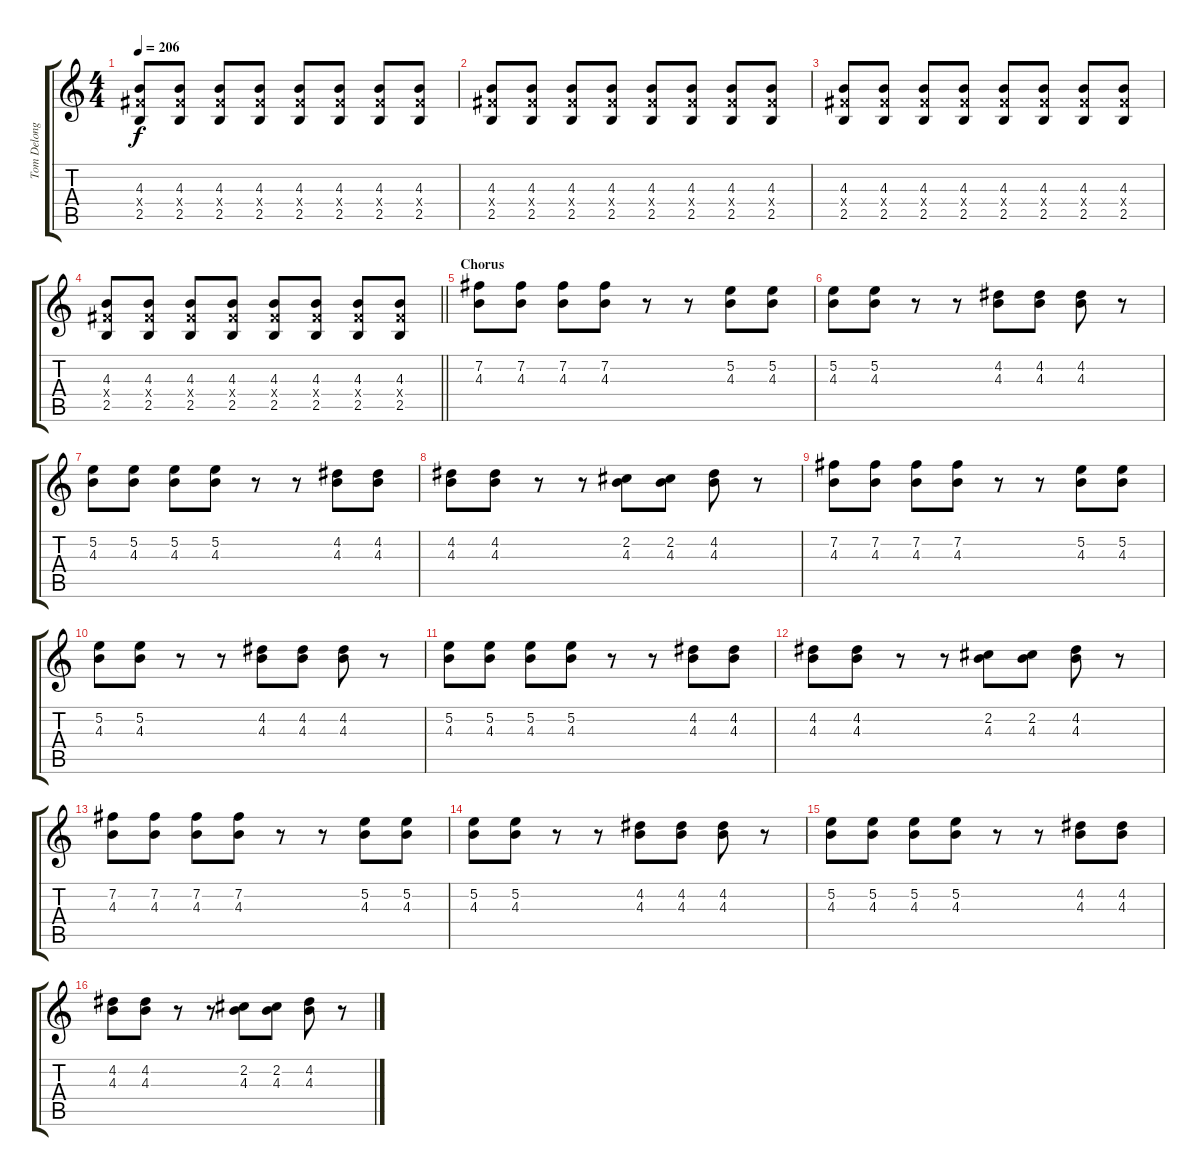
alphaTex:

\track ("Tom Delonge - Guitar" "Tom Delong") {instrument distortionguitar}
\staff {score tabs}
\tuning (E4 B3 G3 D3 A2 E2) {hide}
\ts (4 4)
\tempo 206
\clef g2
\ks c
(4.3 4.4{x} 2.5).8{dy f} (4.3 4.4{x} 2.5).8 (4.3 4.4{x} 2.5).8 (4.3 4.4{x} 2.5).8 (4.3 4.4{x} 2.5).8 (4.3 4.4{x} 2.5).8 (4.3 4.4{x} 2.5).8 (4.3 4.4{x} 2.5).8 |
(4.3 4.4{x} 2.5).8 (4.3 4.4{x} 2.5).8 (4.3 4.4{x} 2.5).8 (4.3 4.4{x} 2.5).8 (4.3 4.4{x} 2.5).8 (4.3 4.4{x} 2.5).8 (4.3 4.4{x} 2.5).8 (4.3 4.4{x} 2.5).8 |
(4.3 4.4{x} 2.5).8 (4.3 4.4{x} 2.5).8 (4.3 4.4{x} 2.5).8 (4.3 4.4{x} 2.5).8 (4.3 4.4{x} 2.5).8 (4.3 4.4{x} 2.5).8 (4.3 4.4{x} 2.5).8 (4.3 4.4{x} 2.5).8 |
\barLineRight lightlight
(4.3 4.4{x} 2.5).8 (4.3 4.4{x} 2.5).8 (4.3 4.4{x} 2.5).8 (4.3 4.4{x} 2.5).8 (4.3 4.4{x} 2.5).8 (4.3 4.4{x} 2.5).8 (4.3 4.4{x} 2.5).8 (4.3 4.4{x} 2.5).8 |
\section ("" "Chorus")
(7.2 4.3).8{volume 8} (7.2 4.3).8 (7.2 4.3).8 (7.2 4.3).8 r.8 r.8 (5.2 4.3).8 (5.2 4.3).8 |
(5.2 4.3).8 (5.2 4.3).8 r.8 r.8 (4.2 4.3).8 (4.2 4.3).8 (4.2 4.3).8 r.8 |
(5.2 4.3).8 (5.2 4.3).8 (5.2 4.3).8 (5.2 4.3).8 r.8 r.8 (4.2 4.3).8 (4.2 4.3).8 |
(4.2 4.3).8 (4.2 4.3).8 r.8 r.8 (2.2 4.3).8 (2.2 4.3).8 (4.2 4.3).8 r.8 |
(7.2 4.3).8 (7.2 4.3).8 (7.2 4.3).8 (7.2 4.3).8 r.8 r.8 (5.2 4.3).8 (5.2 4.3).8 |
(5.2 4.3).8 (5.2 4.3).8 r.8 r.8 (4.2 4.3).8 (4.2 4.3).8 (4.2 4.3).8 r.8 |
(5.2 4.3).8 (5.2 4.3).8 (5.2 4.3).8 (5.2 4.3).8 r.8 r.8 (4.2 4.3).8 (4.2 4.3).8 |
(4.2 4.3).8 (4.2 4.3).8 r.8 r.8 (2.2 4.3).8 (2.2 4.3).8 (4.2 4.3).8 r.8 |
(7.2 4.3).8 (7.2 4.3).8 (7.2 4.3).8 (7.2 4.3).8 r.8 r.8 (5.2 4.3).8 (5.2 4.3).8 |
(5.2 4.3).8 (5.2 4.3).8 r.8 r.8 (4.2 4.3).8 (4.2 4.3).8 (4.2 4.3).8 r.8 |
(5.2 4.3).8 (5.2 4.3).8 (5.2 4.3).8 (5.2 4.3).8 r.8 r.8 (4.2 4.3).8 (4.2 4.3).8 |
(4.2 4.3).8 (4.2 4.3).8 r.8 r.8 (2.2 4.3).8 (2.2 4.3).8 (4.2 4.3).8 r.8
